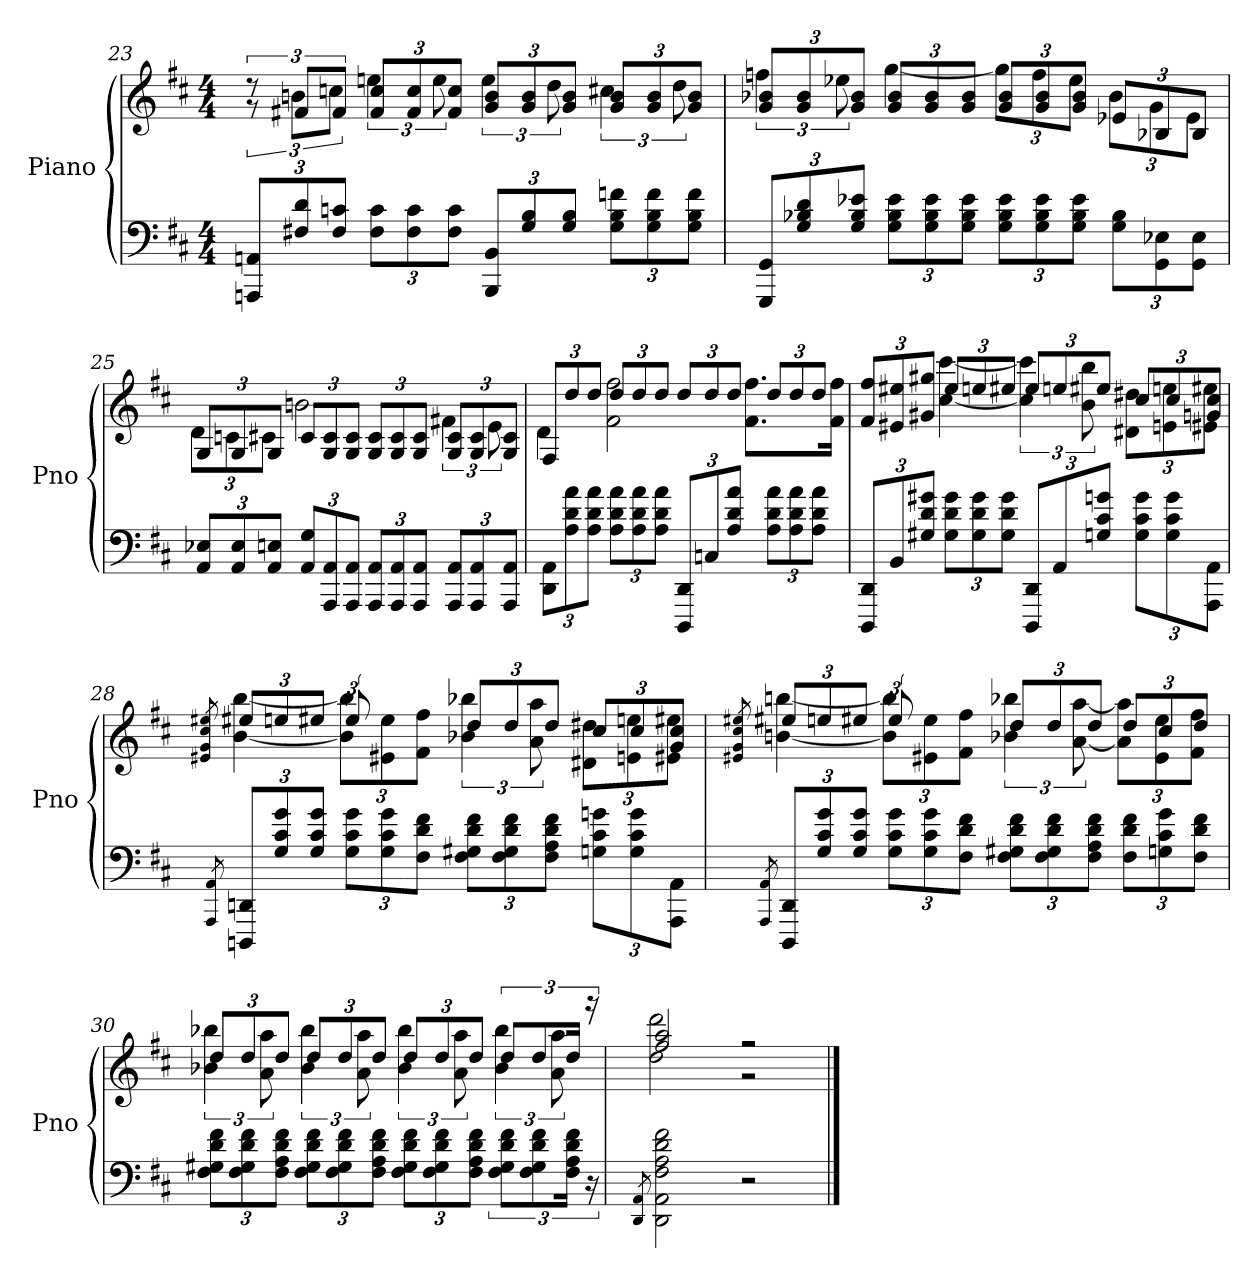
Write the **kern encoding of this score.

**kern	**kern
*part1	*part1
*staff2	*staff1
*I"Piano	*
*I'Pno	*
*clefF4	*clefG2
*k[f#c#]	*k[f#c#]
*D:	*D:
*M4/4	*M4/4
=23	=23
*	*^
12AAAn 12AAnL	12r	12r
12F#X 12d	12f#XL	12bnL
12F# 12cnJ	12f#J	12ccnJ
12F# 12cL	12f# 12ccL	6een
12F# 12c	12f# 12cc	.
12F# 12cJ	12f# 12ccJ	12ee
12BBB 12BBL	12g 12bL	6ee
12G 12B	12g 12b	.
12G 12BJ	12g 12bJ	12dd
12G 12B 12fnL	12g 12bL	6cc#X
12G 12B 12f	12g 12b	.
12G 12B 12fJ	12g 12bJ	12dd
=24	=24	=24
12GGG 12GGL	12g 12b-XL	6ffn
12G 12B-X 12d	12g 12b-	.
12G 12B- 12e-XJ	12g 12b-J	12ee-X
12G 12B- 12e-L	12g 12b-L	[4gg
12G 12B- 12e-	12g 12b-	.
12G 12B- 12e-J	12g 12b-J	.
12G 12B- 12e-L	12g 12b-L	12ggL]
12G 12B- 12e-	12g 12b-	12ff
12G 12B- 12e-J	12g 12b-J	12ee-J
12G 12B-L	12e-XL	12b-L
12GG 12E-X	12B-X	12g
12GG 12E-J	12B-J	12e-J
=25	=25	=25
12AA 12E-XL	12GL	12dL
12AA 12E-	12G	12cn
12AA 12EnJ	12GJ	12c#XJ
12AA 12GL	12c#L	2bn
12AAA 12AA	12G 12c#	.
12AAA 12AAJ	12G 12c#J	.
12AAA 12AAL	12G 12c#L	.
12AAA 12AA	12G 12c#	.
12AAA 12AAJ	12G 12c#J	.
12AAA 12AAL	12G 12c#L	6f#X
12AAA 12AA	12G 12c#	.
12AAA 12AAJ	12G 12c#J	12e
=26	=26	=26
12DD 12AAL	12F#L	4d
12A 12d 12a	12dd	.
12A 12d 12aJ	12ddJ	.
12A 12d 12aL	12ddL	2f# 2ff#
12A 12d 12a	12dd	.
12A 12d 12aJ	12ddJ	.
12DDD 12DDL	12ddL	.
12Cn	12dd	.
12A 12d 12aJ	12ddJ	.
12A 12d 12aL	12ddL	8.f# 8.ff#L
12A 12d 12a	12dd	.
12A 12d 12aJ	12ddJ	.
.	.	16f# 16ff#Jk
=27	=27	=27
12DDD 12DDL	4ryy	12f#/ 12ff#/L
12BB	.	12e#X 12ee#X
12G#X 12d 12g#XJ	.	12g#X 12gg#XJ
12G# 12d 12g#L	12ee#L	[4cc# [4ccc#
12G# 12d 12g#	12een	.
12G# 12d 12g#J	12ee#XJ	.
12DDD 12DDL	12ee#L	6cc#] 6ccc#]
12AA	12een	.
12Gn 12c# 12gnJ	12ee#XJ	12b 12bb
12G 12c# 12gL	12cc#L	12d#X 12dd#XL
12G 12c# 12g	12cc#	12en 12een
12AAA 12AAJ	12gn 12cc#J	12e#X 12ee#XJ
=28	=28	=28
8qAAA 8qAA	.	8qe#X 8qg 8qcc# 8qee#X
12DDDn/ 12DDn/L	12ee#XL	[4b [4bb
12G 12c# 12g	12een	.
12G 12c# 12gJ	12ee#XJ	.
12G 12c# 12gL	12ee#	12b] 12bb]L
12G 12c# 12g	12ryy	12e#X 12ee#
12F# 12d 12f#J	12ryy	12f# 12ff#J
12F# 12G#X 12d 12f#L	12ddL	6b-X 6bb-X
12F# 12G# 12d 12f#	12dd	.
12F# 12A 12d 12f#J	12ddJ	12a 12aa
12Gn 12c# 12gnL	12cc#L	12d#X 12dd#XL
12G 12c# 12g	12cc#	12en 12een
12AAA 12AAJ	12g 12cc#J	12e#X 12ee#XJ
=29	=29	=29
8qAAA 8qAA	.	8qe#X 8qg 8qcc# 8qee#X
12DDD/ 12DD/L	12ee#XL	[4bn [4bbn
12G 12c# 12g	12een	.
12G 12c# 12gJ	12ee#XJ	.
12G 12c# 12gL	12ee#	12b] 12bb]L
12G 12c# 12g	12ryy	12e#X 12ee#
12F# 12d 12f#J	12ryy	12f# 12ff#J
12F# 12G#X 12d 12f#L	12ddL	6b-X 6bb-X
12F# 12G# 12d 12f#	12dd	.
12F# 12A 12d 12f#J	12ddJ	[12a [12aa
12F# 12d 12f#L	12ddL	12a] 12aa]L
12Gn 12c# 12g	12cc#	12e# 12ee#
12F# 12d 12f#J	12ddJ	12f# 12ff#J
=30	=30	=30
12F# 12G#X 12d 12f#L	12ddL	6b-X 6bb-X
12F# 12G# 12d 12f#	12dd	.
12F# 12A 12d 12f#J	12ddJ	12a 12aa
12F# 12G# 12d 12f#L	12ddL	6b- 6bb-
12F# 12G# 12d 12f#	12dd	.
12F# 12A 12d 12f#J	12ddJ	12a 12aa
12F# 12G# 12d 12f#L	12ddL	6b- 6bb-
12F# 12G# 12d 12f#	12dd	.
12F# 12A 12d 12f#J	12ddJ	12a 12aa
12F# 12G# 12d 12f#L	12ddL	6b- 6bb-
12F# 12G# 12d 12f#	12dd	.
24F# 24A 24d 24f#Jk	24ddJk	12a 12aa
24r	24r	.
=31	=31	=31
8qDD 8qAA	.	.
2DD] 2AA] 2F# 2A 2d 2f#	2ff# 2aa	2dd 2ddd
2r	2r	2r
*	*v	*v
==	==
*-	*-
